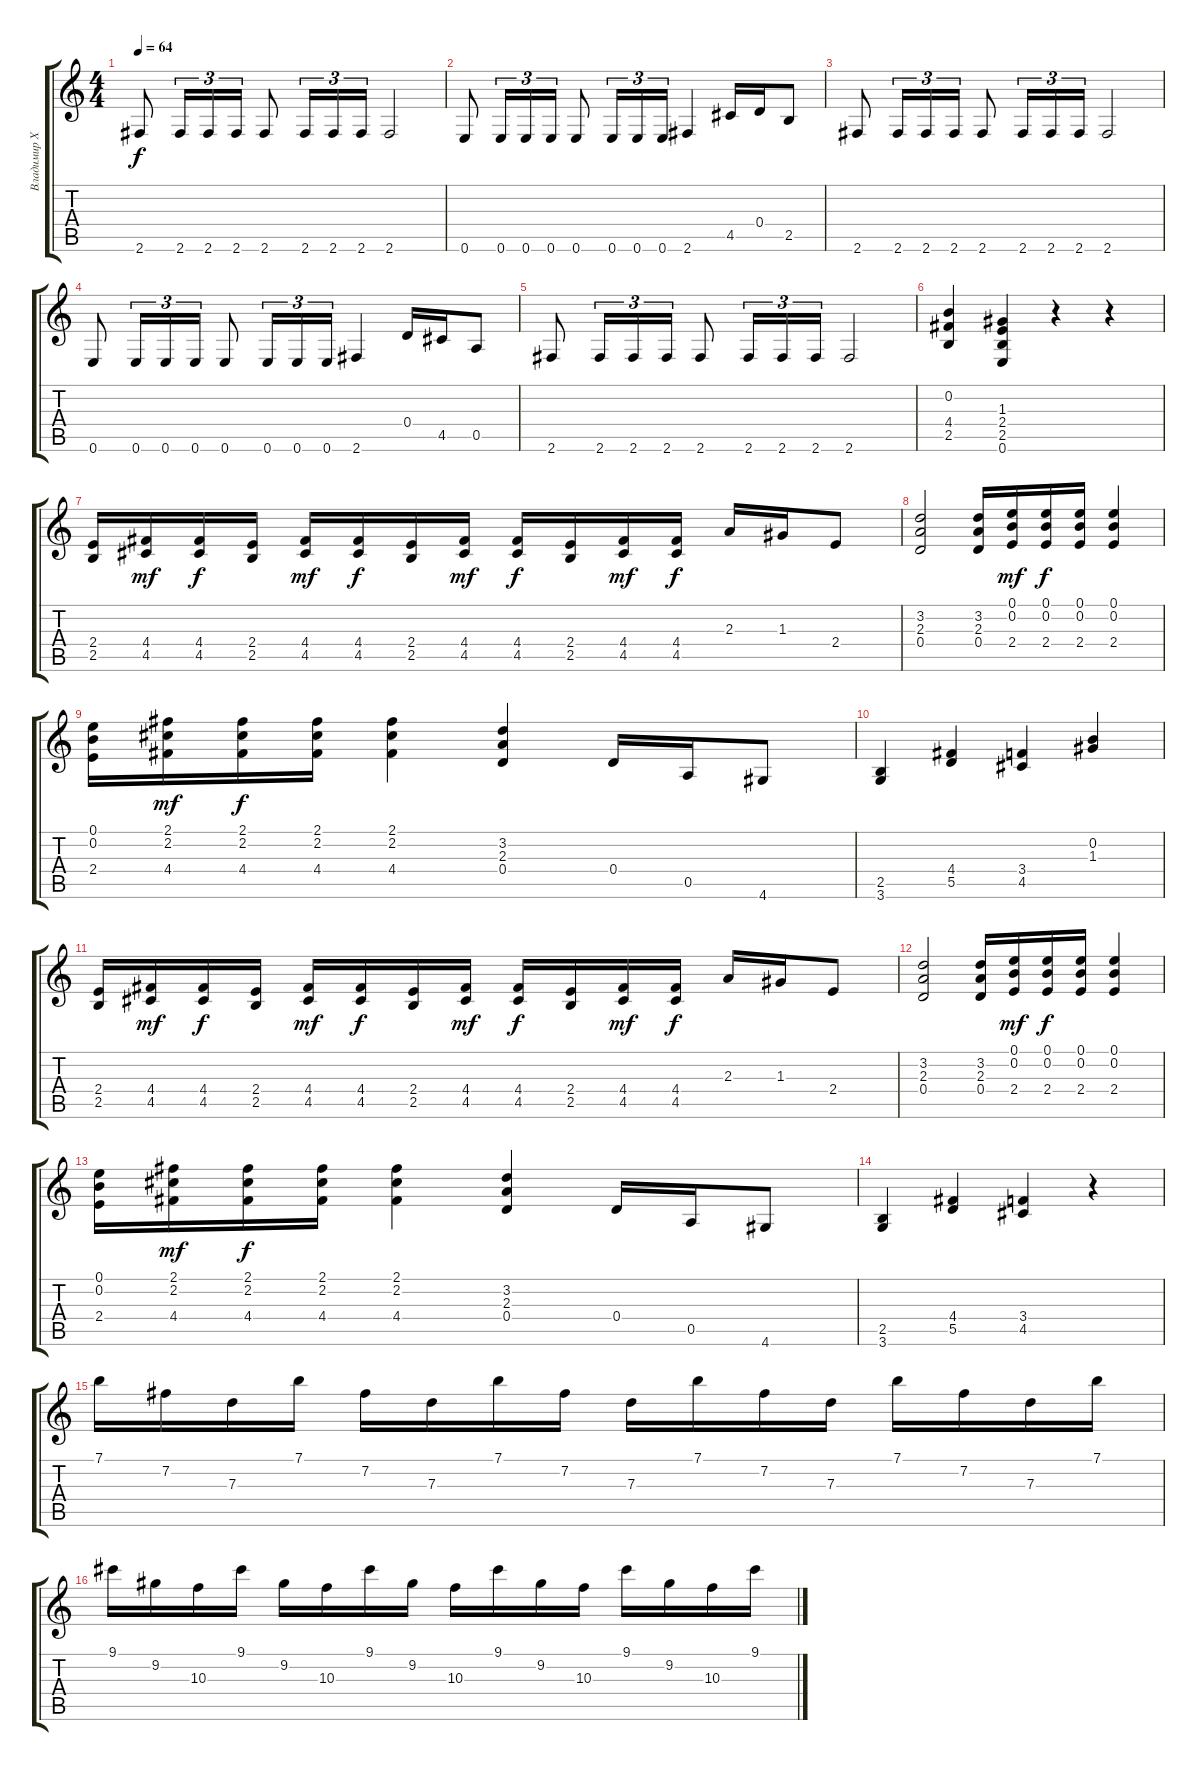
\track ("Владимир Холстинин" "Владимир Х") {instrument overdrivenguitar}
\staff {score tabs}
\tuning (E4 B3 G3 D3 A2 E2) {hide}
\ts (4 4)
\tempo 64
\clef g2
\ks c
2.6.8{dy f} 2.6.16{tu (3 2)} 2.6.16{tu (3 2)} 2.6.16{tu (3 2)} 2.6.8 2.6.16{tu (3 2)} 2.6.16{tu (3 2)} 2.6.16{tu (3 2)} 2.6.2 |
0.6.8 0.6.16{tu (3 2)} 0.6.16{tu (3 2)} 0.6.16{tu (3 2)} 0.6.8 0.6.16{tu (3 2)} 0.6.16{tu (3 2)} 0.6.16{tu (3 2)} 2.6.4 4.5.16 0.4.16 2.5.8 |
2.6.8 2.6.16{tu (3 2)} 2.6.16{tu (3 2)} 2.6.16{tu (3 2)} 2.6.8 2.6.16{tu (3 2)} 2.6.16{tu (3 2)} 2.6.16{tu (3 2)} 2.6.2 |
0.6.8 0.6.16{tu (3 2)} 0.6.16{tu (3 2)} 0.6.16{tu (3 2)} 0.6.8 0.6.16{tu (3 2)} 0.6.16{tu (3 2)} 0.6.16{tu (3 2)} 2.6.4 0.4.16 4.5.16 0.5.8 |
2.6.8 2.6.16{tu (3 2)} 2.6.16{tu (3 2)} 2.6.16{tu (3 2)} 2.6.8 2.6.16{tu (3 2)} 2.6.16{tu (3 2)} 2.6.16{tu (3 2)} 2.6.2 |
(0.2 4.4 2.5).4 (1.3 2.4 2.5 0.6).4 r.4 r.4 |
(2.4 2.5).16 (4.4 4.5).16{dy mf} (4.4 4.5).16{dy f} (2.4 2.5).16 (4.4 4.5).16{dy mf} (4.4 4.5).16{dy f} (2.4 2.5).16 (4.4 4.5).16{dy mf} (4.4 4.5).16{dy f} (2.4 2.5).16 (4.4 4.5).16{dy mf} (4.4 4.5).16{dy f} 2.3.16 1.3.16 2.4.8 |
(3.2 2.3 0.4).2 (3.2 2.3 0.4).16 (0.1 0.2 2.4).16{dy mf} (0.1 0.2 2.4).16{dy f} (0.1 0.2 2.4).16 (0.1 0.2 2.4).4 |
(0.1 0.2 2.4).16 (2.1 2.2 4.4).16{dy mf} (2.1 2.2 4.4).16{dy f} (2.1 2.2 4.4).16 (2.1 2.2 4.4).4 (3.2 2.3 0.4).4 0.4.16 0.5.16 4.6.8 |
(2.5 3.6).4 (4.4 5.5).4 (3.4 4.5).4 (0.2 1.3).4 |
(2.4 2.5).16 (4.4 4.5).16{dy mf} (4.4 4.5).16{dy f} (2.4 2.5).16 (4.4 4.5).16{dy mf} (4.4 4.5).16{dy f} (2.4 2.5).16 (4.4 4.5).16{dy mf} (4.4 4.5).16{dy f} (2.4 2.5).16 (4.4 4.5).16{dy mf} (4.4 4.5).16{dy f} 2.3.16 1.3.16 2.4.8 |
(3.2 2.3 0.4).2 (3.2 2.3 0.4).16 (0.1 0.2 2.4).16{dy mf} (0.1 0.2 2.4).16{dy f} (0.1 0.2 2.4).16 (0.1 0.2 2.4).4 |
(0.1 0.2 2.4).16 (2.1 2.2 4.4).16{dy mf} (2.1 2.2 4.4).16{dy f} (2.1 2.2 4.4).16 (2.1 2.2 4.4).4 (3.2 2.3 0.4).4 0.4.16 0.5.16 4.6.8 |
(2.5 3.6).4 (4.4 5.5).4 (3.4 4.5).4 r.4 |
7.1.16 7.2.16 7.3.16 7.1.16 7.2.16 7.3.16 7.1.16 7.2.16 7.3.16 7.1.16 7.2.16 7.3.16 7.1.16 7.2.16 7.3.16 7.1.16 |
9.1.16 9.2.16 10.3.16 9.1.16 9.2.16 10.3.16 9.1.16 9.2.16 10.3.16 9.1.16 9.2.16 10.3.16 9.1.16 9.2.16 10.3.16 9.1.16
